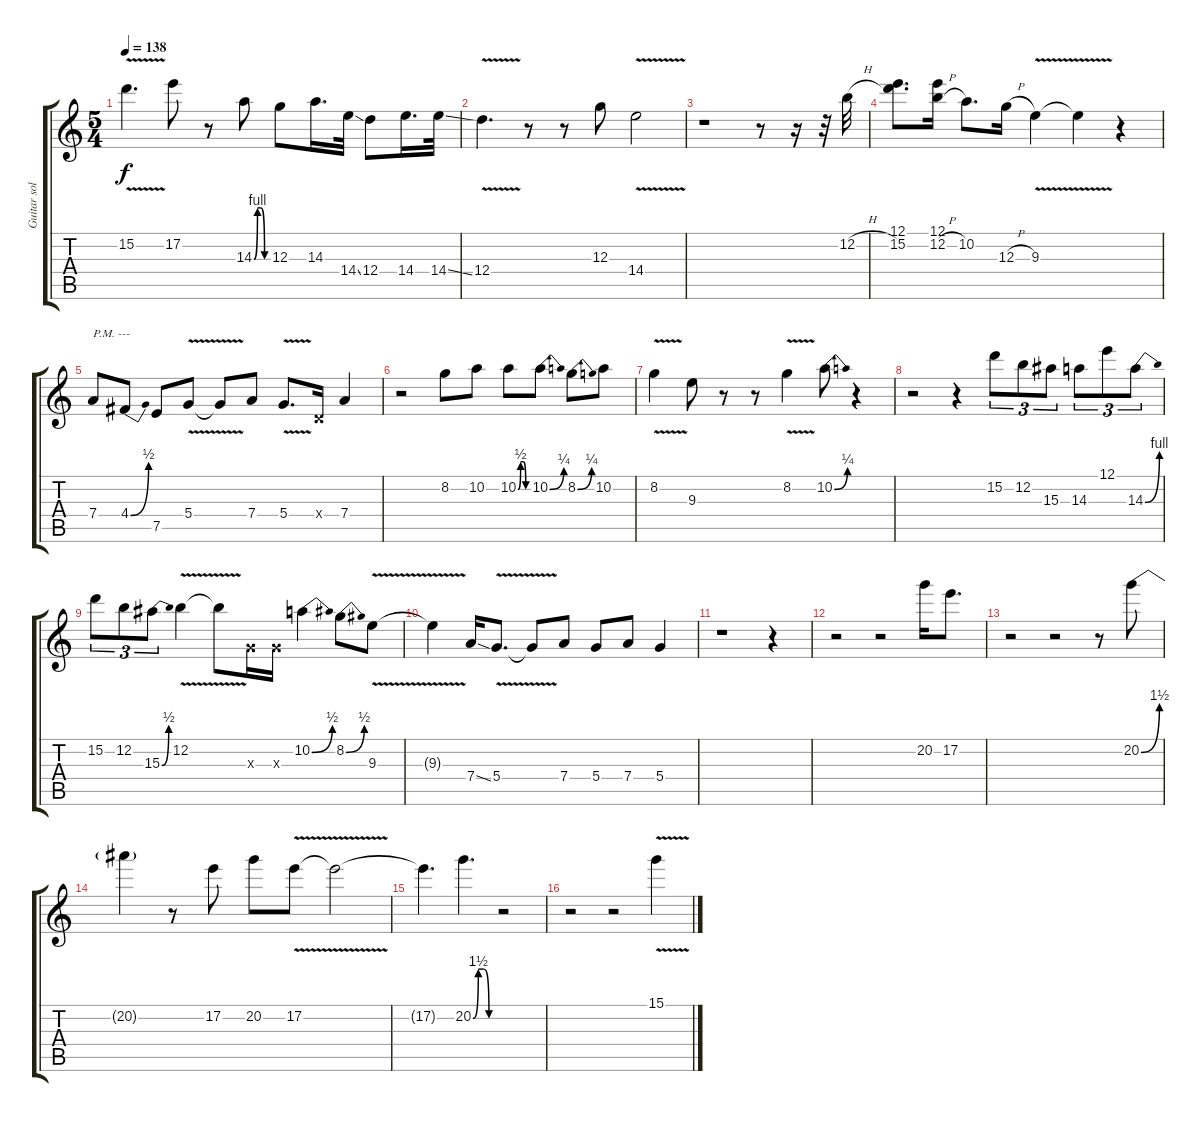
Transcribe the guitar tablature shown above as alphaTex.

\track ("Guitar solo 5" "Guitar sol") {instrument overdrivenguitar}
\staff {score tabs}
\tuning (E4 B3 G3 D3 A2 E2) {hide}
\ts (5 4)
\tempo 138
\clef g2
\ks c
15.2{v}.4{d dy f} 17.2.8 r.8 14.3{be (custom 0 0 15 4 30 4 45 0 60 0)}.8 12.3.8 14.3.16{d} 14.4{ss}.32 12.4.8 14.4.16{d} 14.4{ss}.32 |
12.4{v}.4{d} r.8 r.8 12.3.8 14.4{v}.2 |
r.1 r.8 r.16 r.32 12.2{h}.32 |
(12.1 15.2).8{d} (12.1 12.2{h}).16 10.2.8{d} 12.3{h}.16 9.3{v}.4 9.3{t}.4 r.4 |
7.4.8{txt "P.M. ---"} 4.4{be (bend 0 0 60 2)}.8 7.5.8 5.4{v}.8 5.4{t}.8 7.4.8 5.4{v}.8{d} 0.4{x}.16 7.4.4 |
r.2 8.2.8 10.2.8 10.2{be (custom 0 0 15 2 30 2 45 0 60 0)}.8 10.2{be (bend 0 0 60 1)}.8 8.2{be (bend 0 0 60 1)}.8 10.2.8 |
8.2{v}.4 9.3.8 r.8 r.8 8.2{v}.4 10.2{be (bend 0 0 60 1)}.8 r.4 |
r.2 r.4 15.2.8{tu (3 2)} 12.2.8{tu (3 2)} 15.3.8{tu (3 2)} 14.3.8{tu (3 2)} 12.1.8{tu (3 2)} 14.3{be (bend 0 0 60 4)}.8{tu (3 2)} |
15.2.8{tu (3 2)} 12.2.8{tu (3 2)} 15.3{be (bend 0 0 60 2)}.8{tu (3 2)} 12.2{v}.4 12.2{t}.8 0.3{x}.16 0.3{x}.16 10.2{be (bend 0 0 60 2)}.4 8.2{be (bend 0 0 60 2)}.8 9.3{v}.8 |
9.3{t}.4 7.4{ss}.16 5.4{v}.8{d} 5.4{t}.8 7.4.8 5.4.8 7.4.8 5.4.4 |
r.1 r.4 |
r.2 r.2 20.2.16 17.2.8{d} |
r.2 r.2 r.8 20.2{be (bend 0 0 60 6)}.8 |
20.2{t}.4 r.8 17.2.8 20.2.8 17.2{v}.8 17.2{t}.2 |
17.2{t}.4{d} 20.2{be (custom 0 0 15 6 30 6 45 0 60 0)}.4{d} r.2 |
r.2 r.2 15.1{v}.4
